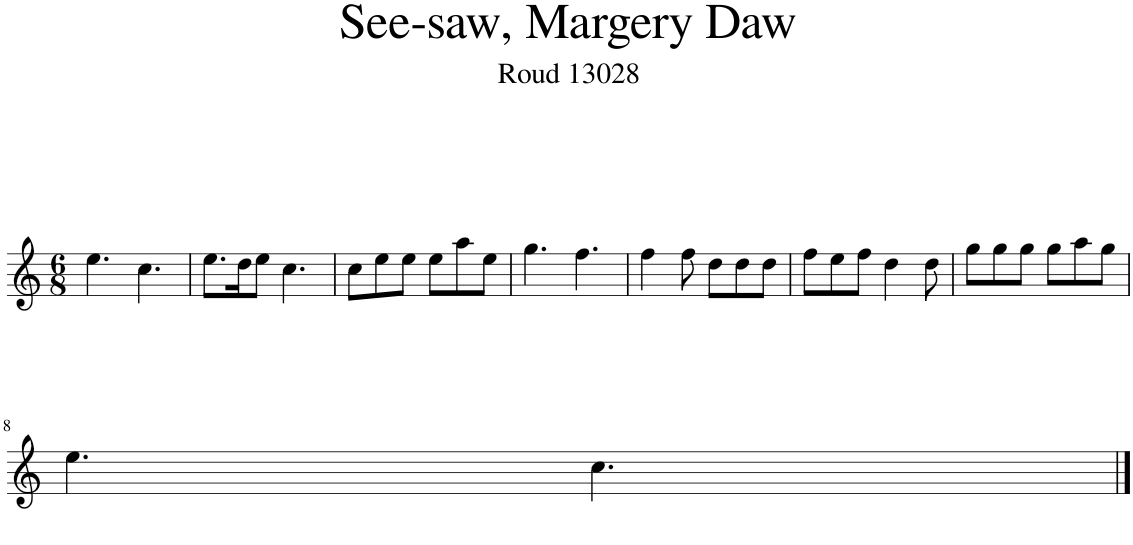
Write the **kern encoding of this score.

**kern
*part1
*staff1
*I"Piano
*I'Pno.
*clefG2
*k[]
*M6/8
=1
4.ee\
4.cc\
=2
8.ee\L
16dd\K
8ee\J
4.cc\
=3
8cc\L
8ee\
8ee\J
8ee\L
8aa\
8ee\J
=4
4.gg\
4.ff\
=5
4ff\
8ff\
8dd\L
8dd\
8dd\J
=6
8ff\L
8ee\
8ff\J
4dd\
8dd\
=7
8gg\L
8gg\
8gg\J
8gg\L
8aa\
8gg\J
!!LO:LB:g=z
=8
4.ee\
4.cc\
==
*-
